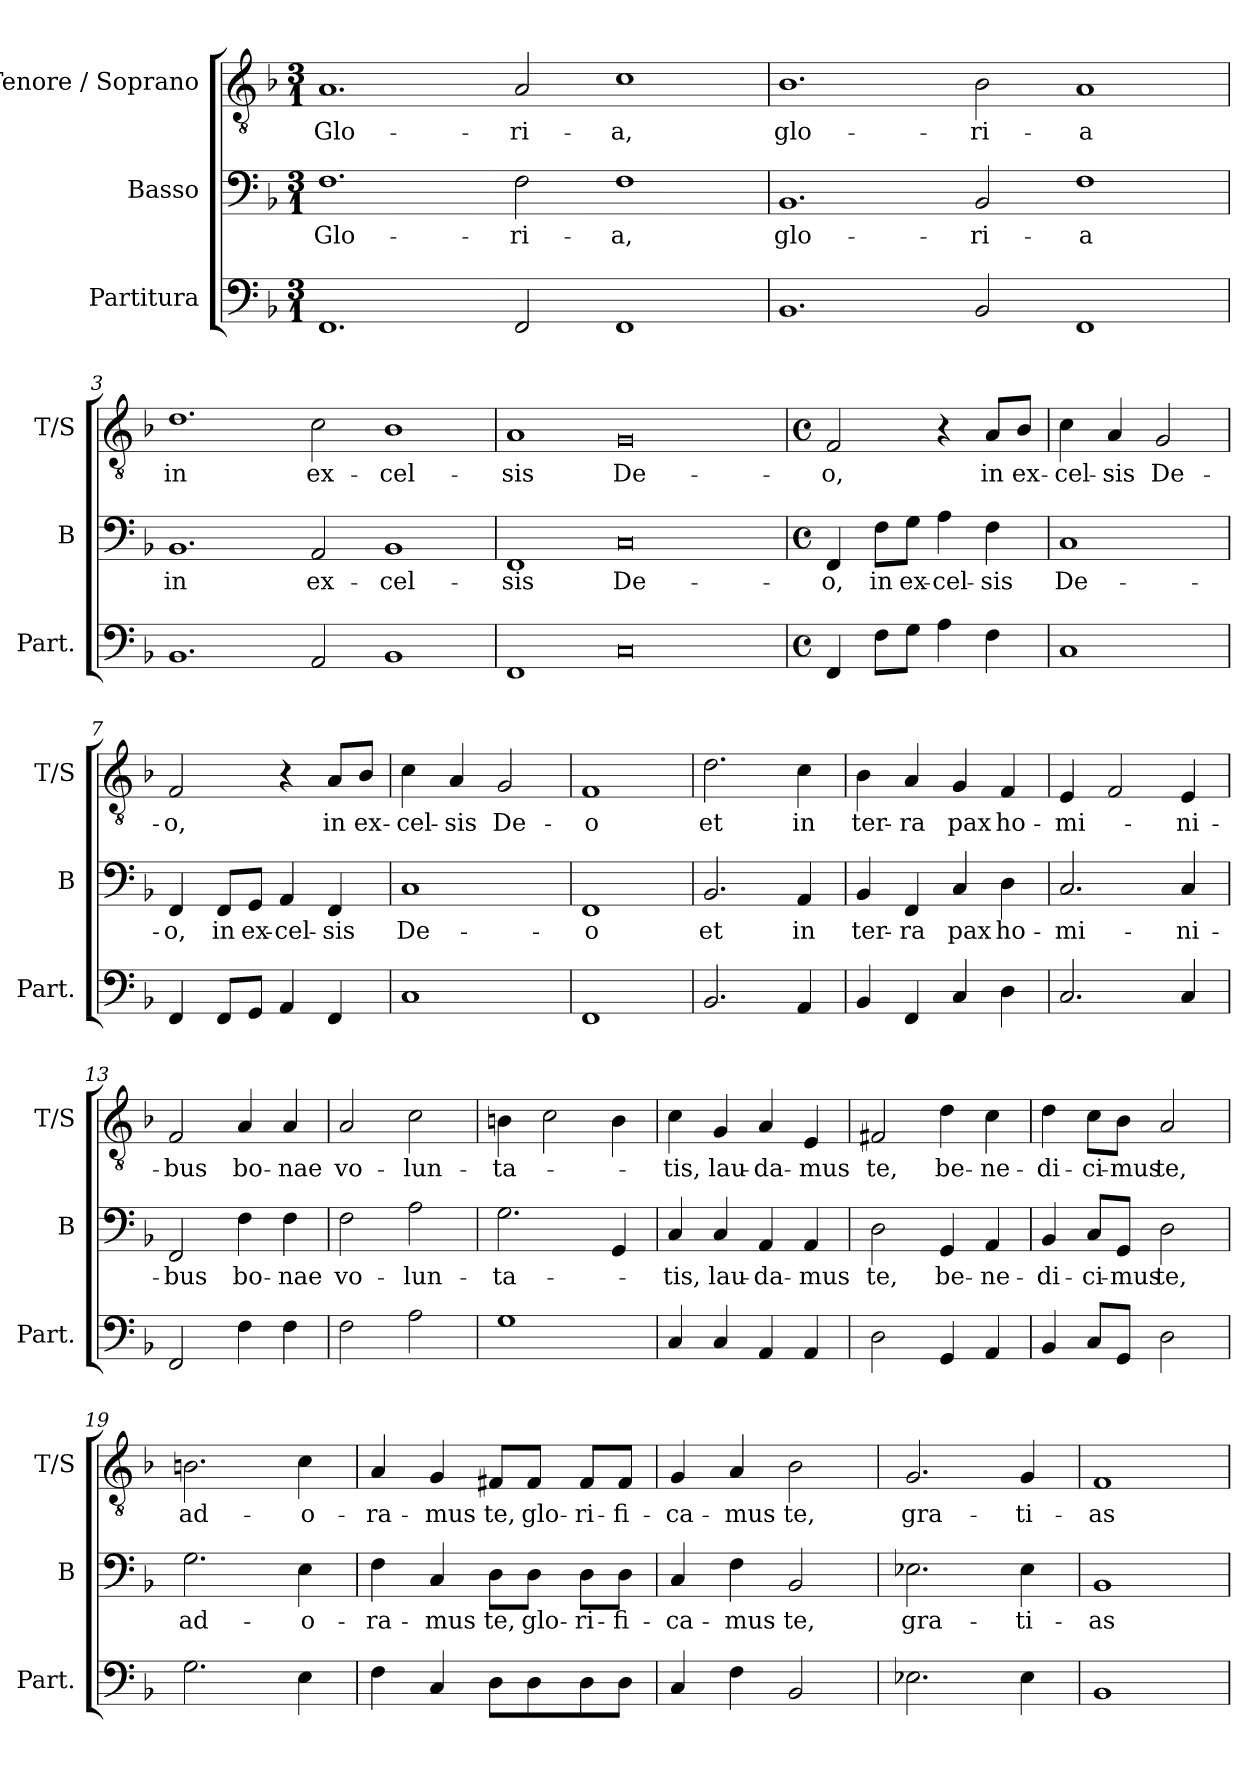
**kern	**kern	**text	**kern	**text
*part3	*part2	*part2	*part1	*part1
*staff3	*staff2	*staff2	*staff1	*staff1
*I"Partitura	*I"Basso	*	*I"Tenore / Soprano	*
*I'Part.	*I'B	*	*I'T/S	*
*clefF4	*clefF4	*	*clefGv2	*
*k[b-]	*k[b-]	*	*k[b-]	*
*F:	*F:	*	*F:	*
*M3/1	*M3/1	*	*M3/1	*
*MM480	*MM480	*	*MM480	*
=1	=1	=1	=1	=1
1.FF	1.F	Glo-	1.A	Glo-
2FF/	2F\	-ri-	2A/	-ri-
1FF	1F	-a,	1c	-a,
=2	=2	=2	=2	=2
1.BB-	1.BB-	glo-	1.B-	glo-
2BB-/	2BB-/	-ri-	2B-\	-ri-
1FF	1F	-a	1A	-a
=3	=3	=3	=3	=3
1.BB-	1.BB-	in	1.d	in
2AA/	2AA/	ex-	2c\	ex-
1BB-	1BB-	-cel-	1B-	-cel-
=4	=4	=4	=4	=4
1FF	1FF	-sis	1A	-sis
0C	0C	De-	0G	De-
=5	=5	=5	=5	=5
*M4/4	*M4/4	*	*M4/4	*
*met(c)	*met(c)	*	*met(c)	*
*	*	*	*MM120	*
4FF/	4FF/	-o,	2F/	-o,
8F\L	8F\L	in	.	.
8G\J	8G\J	ex-	.	.
4A\	4A\	-cel-	4r	.
4F\	4F\	-sis	8A/L	in
.	.	.	8B-/J	ex-
=6	=6	=6	=6	=6
1C	1C	De-	4c\	-cel-
.	.	.	4A/	-sis
.	.	.	2G/	De-
=7	=7	=7	=7	=7
4FF/	4FF/	-o,	2F/	-o,
8FF/L	8FF/L	in	.	.
8GG/J	8GG/J	ex-	.	.
4AA/	4AA/	-cel-	4r	.
4FF/	4FF/	-sis	8A/L	in
.	.	.	8B-/J	ex-
=8	=8	=8	=8	=8
1C	1C	De-	4c\	-cel-
.	.	.	4A/	-sis
.	.	.	2G/	De-
=9	=9	=9	=9	=9
1FF	1FF	-o	1F	-o
=10	=10	=10	=10	=10
2.BB-/	2.BB-/	et	2.d\	et
4AA/	4AA/	in	4c\	in
=11	=11	=11	=11	=11
4BB-/	4BB-/	ter-	4B-\	ter-
4FF/	4FF/	-ra	4A/	-ra
4C/	4C/	pax	4G/	pax
4D\	4D\	ho-	4F/	ho-
=12	=12	=12	=12	=12
2.C/	2.C/	-mi-	4E/	-mi-
.	.	.	2F/	.
4C/	4C/	-ni-	4E/	-ni-
=13	=13	=13	=13	=13
2FF/	2FF/	-bus	2F/	-bus
4F\	4F\	bo-	4A/	bo-
4F\	4F\	-nae	4A/	-nae
=14	=14	=14	=14	=14
2F\	2F\	vo-	2A/	vo-
2A\	2A\	-lun-	2c\	-lun-
=15	=15	=15	=15	=15
1G	2.G\	-ta-	4Bn\	-ta-
.	.	.	2c\	.
.	4GG/	.	4B\	.
=16	=16	=16	=16	=16
4C/	4C/	-tis,	4c\	-tis,
4C/	4C/	lau-	4G/	lau-
4AA/	4AA/	-da-	4A/	-da-
4AA/	4AA/	-mus	4E/	-mus
=17	=17	=17	=17	=17
2D\	2D\	te,	2F#X/	te,
4GG/	4GG/	be-	4d\	be-
4AA/	4AA/	-ne-	4c\	-ne-
=18	=18	=18	=18	=18
4BB-/	4BB-/	-di-	4d\	-di-
8C/L	8C/L	-ci-	8c\L	-ci-
8GG/J	8GG/J	-mus	8B-\J	-mus
2D\	2D\	te,	2A/	te,
=19	=19	=19	=19	=19
2.G\	2.G\	ad-	2.Bn\	ad-
4E>\	4E\	-o-	4c\	-o-
=20	=20	=20	=20	=20
4F\	4F\	-ra-	4A/	-ra-
4C/	4C/	-mus	4G/	-mus
8D\L	8D\L	te,	8F#X/L	te,
8D\	8D\J	glo-	8F#/J	glo-
8D\	8D\L	-ri-	8F#/L	-ri-
8D\J	8D\J	-fi-	8F#/J	-fi-
=21	=21	=21	=21	=21
4C/	4C/	-ca-	4G/	-ca-
4F\	4F\	-mus	4A/	-mus
2BB-/	2BB-/	te,	2B-\	te,
=22	=22	=22	=22	=22
2.E-X\	2.E-X\	gra-	2.G/	gra-
4E-\	4E-\	-ti-	4G/	-ti-
=23	=23	=23	=23	=23
1BB-	1BB-	-as	1F	-as
=	=	=	=	=
*-	*-	*-	*-	*-
